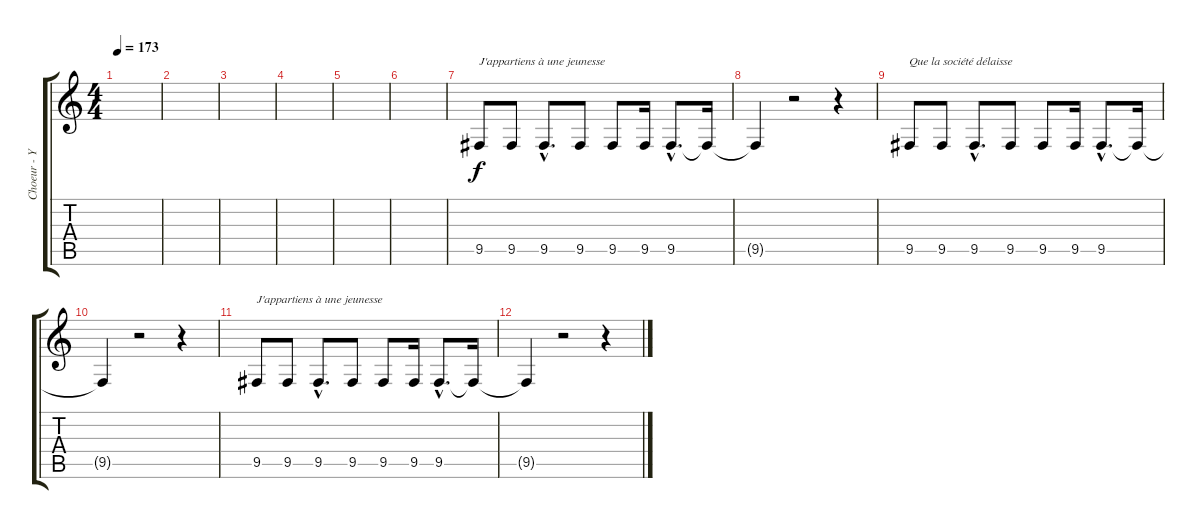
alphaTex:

\track ("Choeur - Yann" "Choeur - Y") {instrument voiceoohs}
\staff {score tabs}
\tuning (E4 B3 G3 D3 A2 E2) {hide}
\ts (4 4)
\tempo 173
\clef g2
\ks c
|
|
|
|
|
|
9.5.8{txt "J'appartiens à une jeunesse"} 9.5.8 9.5{hac}.8{d} 9.5.8 9.5.8 9.5.16 9.5{hac}.8{d} 9.5{t}.16 |
9.5{t}.4 r.2 r.4 |
9.5.8{txt "Que la société délaisse"} 9.5.8 9.5{hac}.8{d} 9.5.8 9.5.8 9.5.16 9.5{hac}.8{d} 9.5{t}.16 |
9.5{t}.4 r.2 r.4 |
9.5.8{txt "J'appartiens à une jeunesse"} 9.5.8 9.5{hac}.8{d} 9.5.8 9.5.8 9.5.16 9.5{hac}.8{d} 9.5{t}.16 |
9.5{t}.4 r.2 r.4
